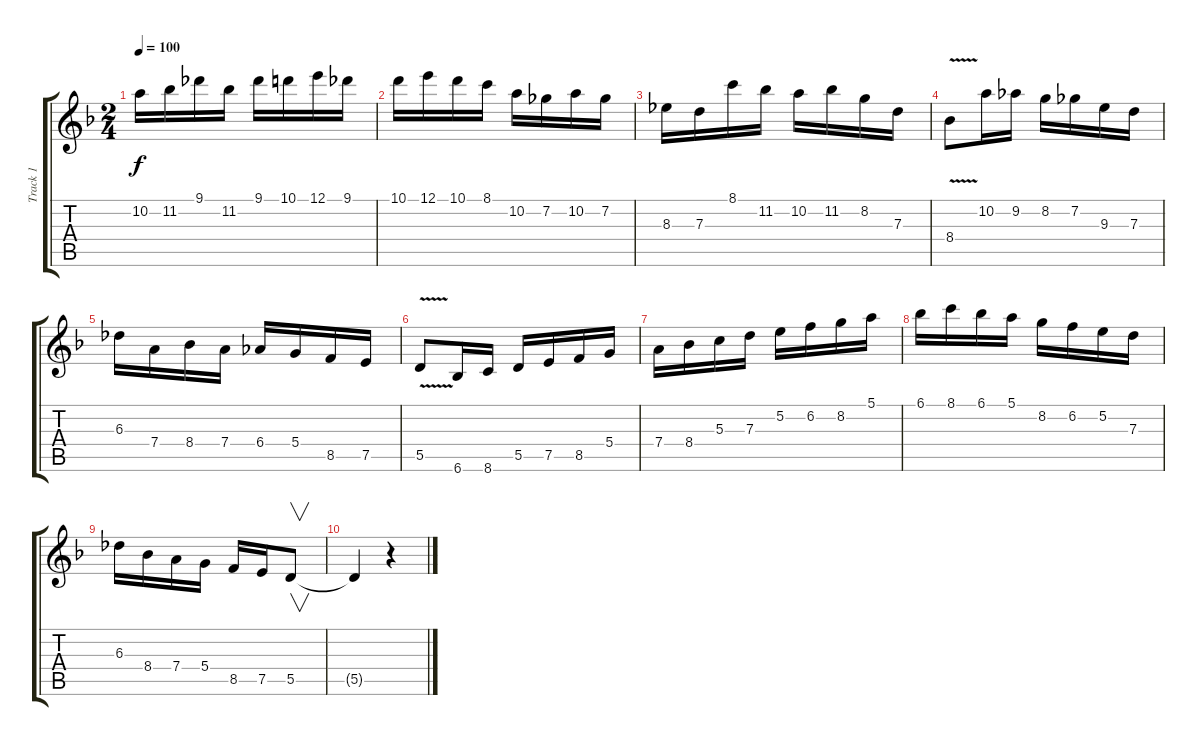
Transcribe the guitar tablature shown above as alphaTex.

\track ("Track 1" "Track 1") {instrument overdrivenguitar}
\staff {score tabs}
\tuning (E4 B3 G3 D3 A2 E2) {hide}
\ts (2 4)
\tempo 100
\clef g2
\ks dminor
10.2.16{dy f} 11.2.16 9.1.16 11.2.16 9.1.16 10.1.16 12.1.16 9.1.16 |
10.1.16 12.1.16 10.1.16 8.1.16 10.2.16 7.2.16 10.2.16 7.2.16 |
8.3.16 7.3.16 8.1.16 11.2.16 10.2.16 11.2.16 8.2.16 7.3.16 |
8.4{v}.8 10.2.16 9.2.16 8.2.16 7.2.16 9.3.16 7.3.16 |
6.3.16 7.4.16 8.4.16 7.4.16 6.4.16 5.4.16 8.5.16 7.5.16 |
5.5{v}.8 6.6.16 8.6.16 5.5.16 7.5.16 8.5.16 5.4.16 |
7.4.16 8.4.16 5.3.16 7.3.16 5.2.16 6.2.16 8.2.16 5.1.16 |
6.1.16 8.1.16 6.1.16 5.1.16 8.2.16 6.2.16 5.2.16 7.3.16 |
6.3.16 8.4.16 7.4.16 5.4.16 8.5.16 7.5.16 5.5.8{v} |
5.5{t}.4 r.4
